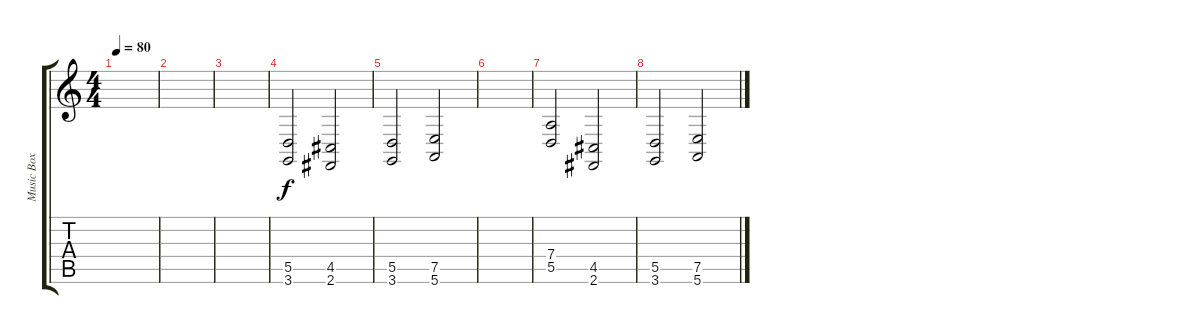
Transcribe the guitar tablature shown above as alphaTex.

\track ("Music Box" "Music Box") {instrument musicbox}
\staff {score tabs}
\tuning (E4 B3 G3 D3 A2 E2) {hide}
\ts (4 4)
\tempo 80
\clef g2
\ks c
|
|
|
(5.5 3.6).2 (4.5 2.6).2 |
(5.5 3.6).2 (7.5 5.6).2 |
|
(7.4 5.5).2 (4.5 2.6).2 |
(5.5 3.6).2 (7.5 5.6).2
